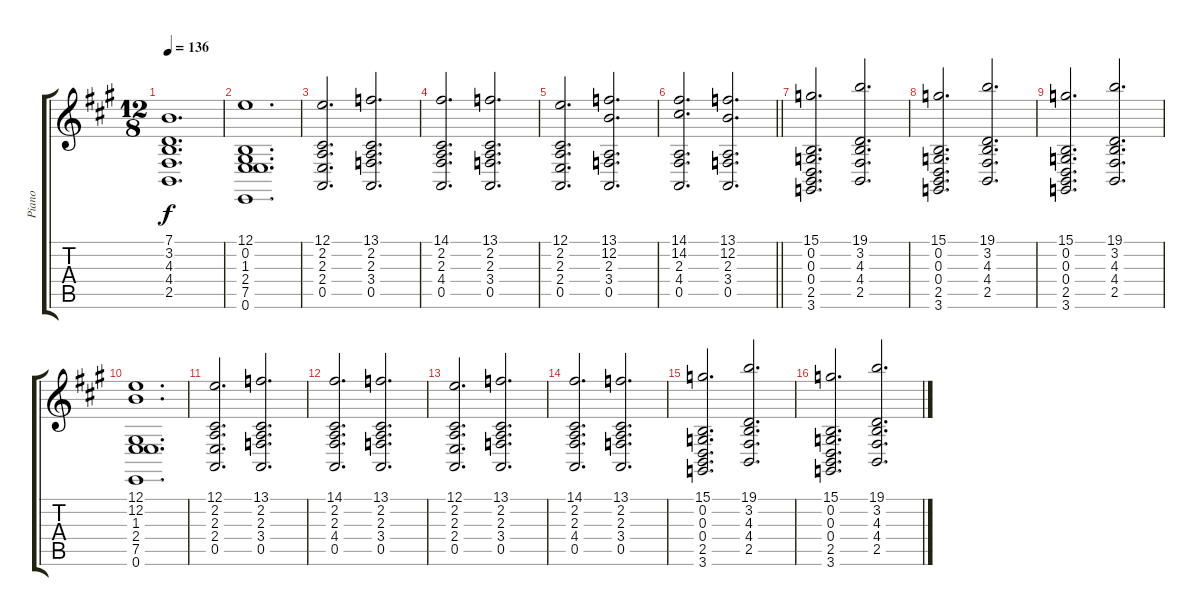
\track ("Piano" "Piano") {instrument stringensemble1}
\staff {score tabs}
\tuning (E4 B3 G3 D3 A2 E2) {hide}
\ts (12 8)
\tempo 136
\clef g2
\ks a
(7.1 3.2 4.3 4.4 2.5).1{d dy f} |
(12.1 0.2 1.3 2.4 7.5 0.6).1{d} |
(12.1 2.2 2.3 2.4 0.5).2{d} (13.1 2.2 2.3 3.4 0.5).2{d} |
(14.1 2.2 2.3 4.4 0.5).2{d} (13.1 2.2 2.3 3.4 0.5).2{d} |
(12.1 2.2 2.3 2.4 0.5).2{d} (13.1 12.2 2.3 3.4 0.5).2{d} |
\barLineRight lightlight
(14.1 14.2 2.3 4.4 0.5).2{d} (13.1 12.2 2.3 3.4 0.5).2{d} |
(15.1 0.2 0.3 0.4 2.5 3.6).2{d} (19.1 3.2 4.3 4.4 2.5).2{d} |
(15.1 0.2 0.3 0.4 2.5 3.6).2{d} (19.1 3.2 4.3 4.4 2.5).2{d} |
(15.1 0.2 0.3 0.4 2.5 3.6).2{d} (19.1 3.2 4.3 4.4 2.5).2{d} |
(12.1 12.2 1.3 2.4 7.5 0.6).1{d} |
(12.1 2.2 2.3 2.4 0.5).2{d} (13.1 2.2 2.3 3.4 0.5).2{d} |
(14.1 2.2 2.3 4.4 0.5).2{d} (13.1 2.2 2.3 3.4 0.5).2{d} |
(12.1 2.2 2.3 2.4 0.5).2{d} (13.1 2.2 2.3 3.4 0.5).2{d} |
(14.1 2.2 2.3 4.4 0.5).2{d} (13.1 2.2 2.3 3.4 0.5).2{d} |
(15.1 0.2 0.3 0.4 2.5 3.6).2{d} (19.1 3.2 4.3 4.4 2.5).2{d} |
(15.1 0.2 0.3 0.4 2.5 3.6).2{d} (19.1 3.2 4.3 4.4 2.5).2{d}
